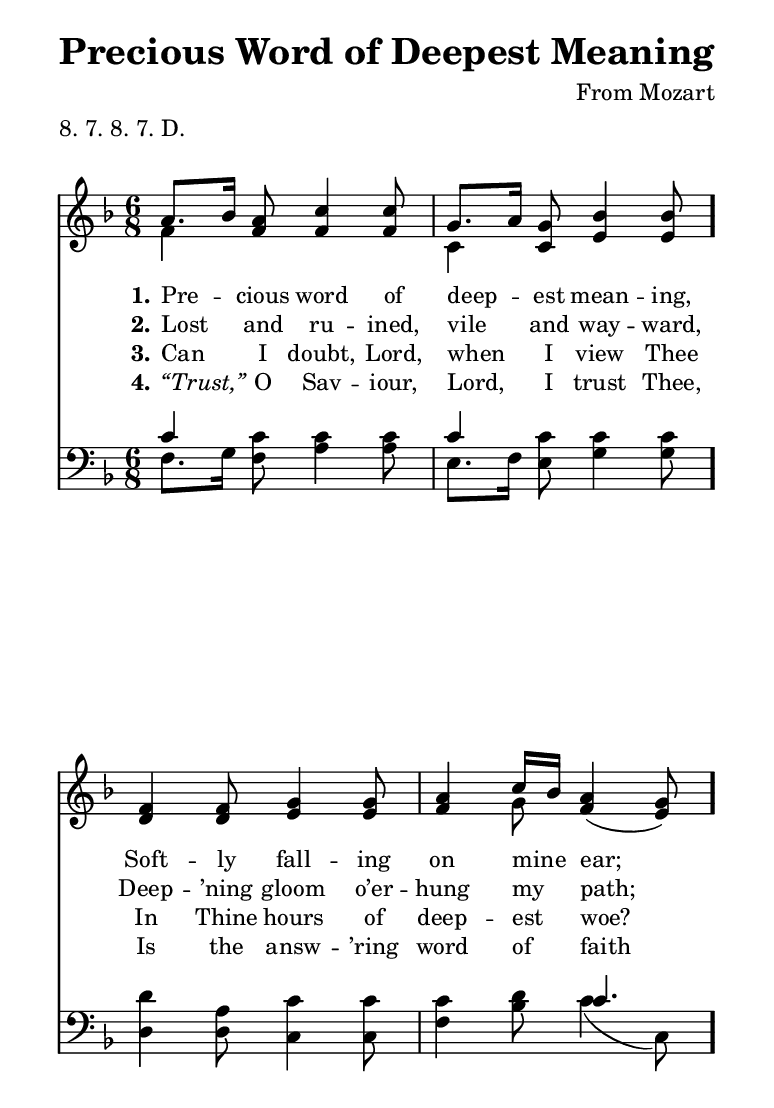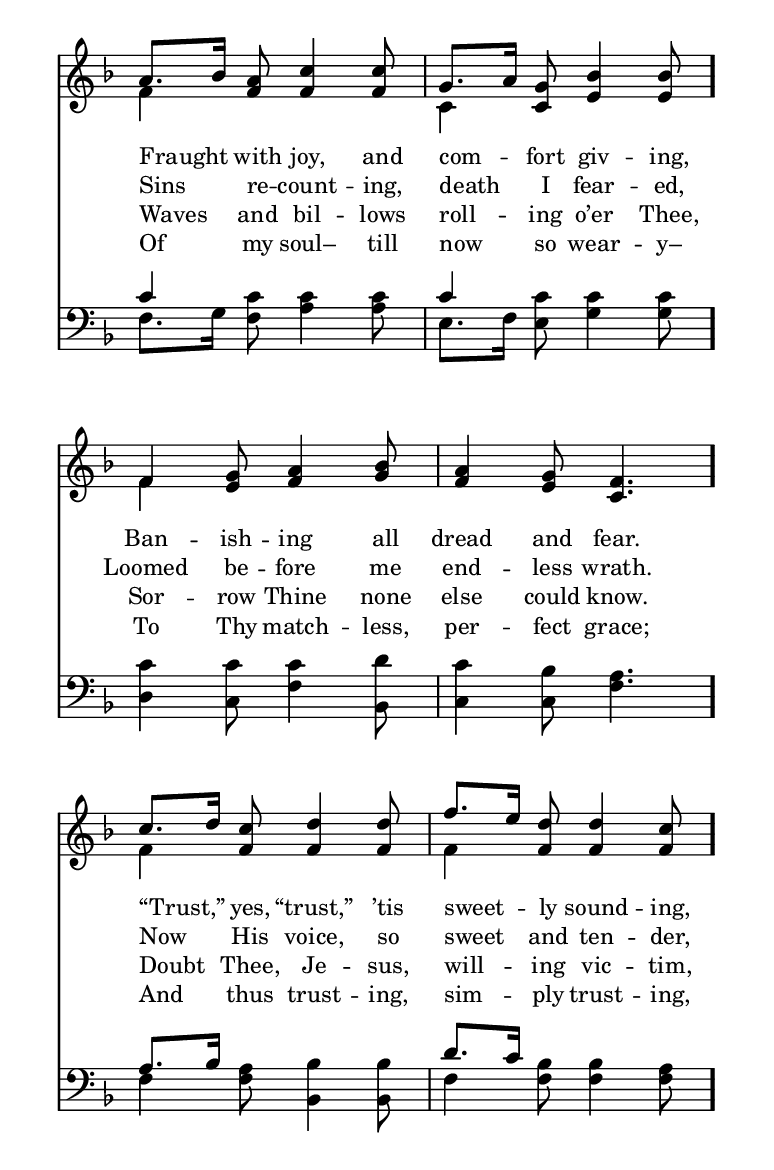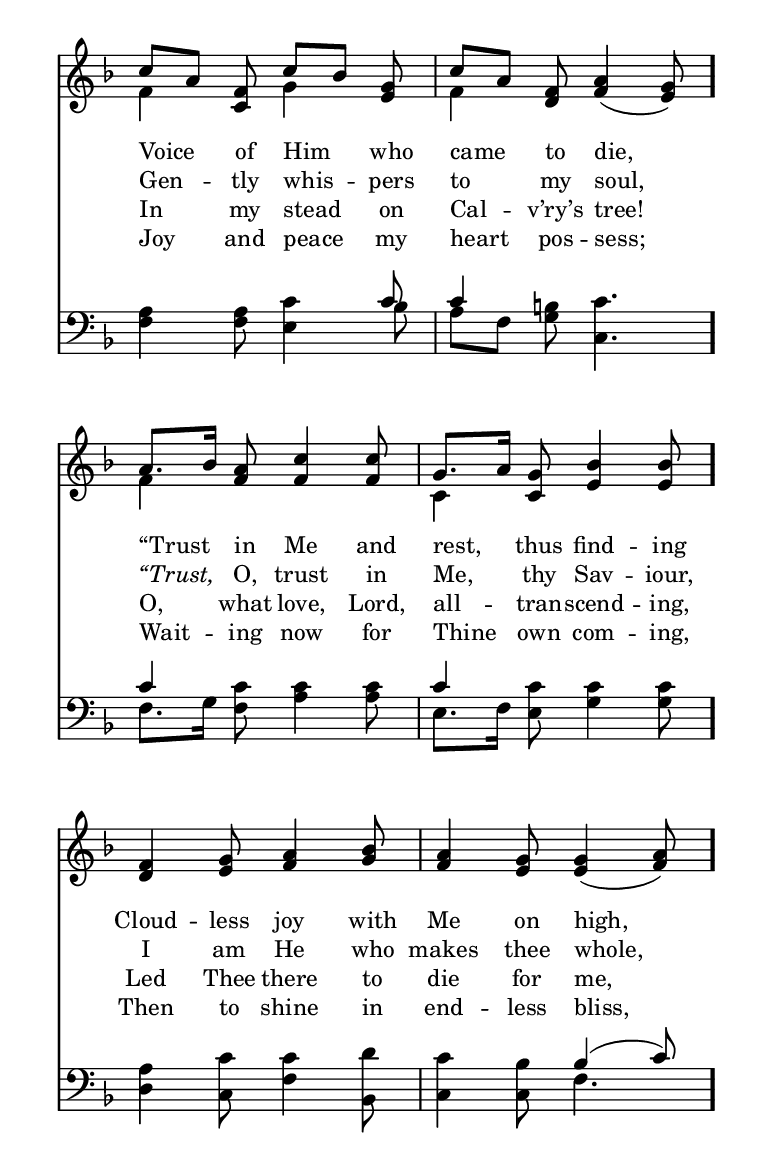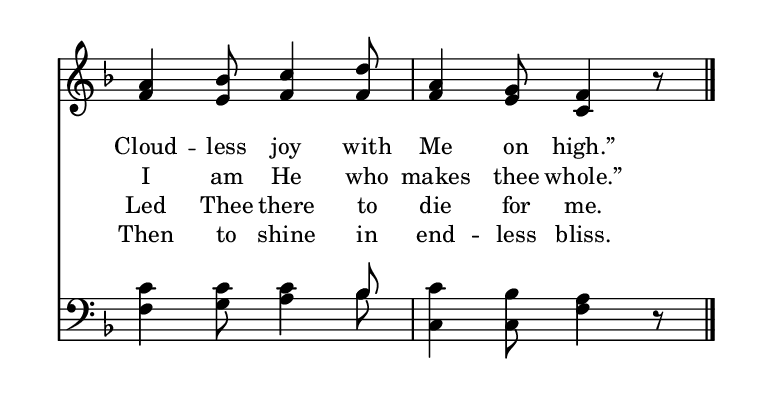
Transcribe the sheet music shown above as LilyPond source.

\include "common/global.ily"
\paper {
  \include "common/paper.ily"
  ragged-last-bottom = ##t
  page-count = #(cond (is-eogsized 2) (#t #f))
}

\header{
  hymnnumber = "260"
  title = "Precious Word of Deepest Meaning"
  tunename = ""
  meter = "8. 7. 8. 7. D."
  poet = ""
  composer = "From Mozart"
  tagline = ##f
}

global = {
  \include "common/overrides.ily"
  \override Staff.TimeSignature.style = #'numbered
  \time 6/8
  \override Score.MetronomeMark.transparent = ##t % hide all fermata changes too
  \tempo 4=80
  \key f \major
  \autoBeamOff
}

notesSoprano = {
\global
\relative c'' {

  a8.[ bes16] a8 c4 c8 | g8.[ a16] g8 bes4 bes8 |
  f4 f8 g4 g8 | a4 c16[ bes] a4( g8) |
  a8.[ bes16] a8 c4 c8 | g8.[ a16] g8 bes4 bes8 |
  f4 g8 a4 bes8 | a4 g8 f4.

  c'8.[ d16] c8 d4 d8 | f8.[ e16] d8 d4 c8 |
  c8[ a] f c'[ bes] g | c[ a] f a4( g8) |
  a8.[ bes16] a8 c4 c8 | g8.[ a16] g8 bes4 bes8 |
  f4 g8 a4 bes8 | a4 g8 g4( a8) |
  a4 bes8 c4 d8 | a4 g8 f4 r8 |

  \bar "|."

}
}

notesAlto = {
\global
\relative e' {

  f4 f8 f4 f8 | c4 c8 e4 e8 |
  d4 d8 e4 e8 | f4 g8 f4( e8) |
  f4 f8 f4 f8 | c4 c8 e4 e8 |
  f4 e8 f4 g8 | f4 e8 c4. |

  f4 f8 f4 f8 | f4 f8 f4 f8 |
  f4 c8 g'4 e8 | f4 d8 f4( e8) |
  f4 f8 f4 f8 | c4 c8 e4 e8 |
  d4 e8 f4 g8 | f4 e8 e4( f8) |
  f4 e8 f4 f8 | f4 e8 c4 r8 |

}
}

notesTenor = {
\global
\relative a {

  c4 c8 c4 c8 | c4 c8 c4 c8 |
  d4 a8 c4 c8 | c4 d8 c4. |
  c4 c8 c4 c8 | c4 c8 c4 c8 |
  c4 c8 c4 d8 | c4 bes8 a4. |
  a8.[ bes16] a8 bes4 bes8 | d8.[ c16] bes8 bes4 a8 |
  a4 a8 c4 c8 | c4 b8 c4. |
  c4 c8 c4 c8 | c4 c8 c4 c8 |
  a4 c8 c4 d8 | c4 bes8 bes4( c8) |
  c4 c8 c4 bes8 | c4 bes8 a4 r8 |

}
}

notesBass = {
\global
\relative f {

  f8.[ g16] f8 a4 a8 | e8.[ f16] e8 g4 g8 |
  d4 d8 c4 c8 | f4 bes8 c4( c,8) |
  f8.[ g16] f8 a4 a8 | e8.[ f16] e8 g4 g8 |
  d4 c8 f4 bes,8 | c4 c8 f4. |
  f4 f8 bes,4 bes8 | f'4 f8 f4 f8 |
  f4 f8 e4 bes'8 | a8[ f] g c,4. |
  f8.[ g16] f8 a4 a8 | e8.[ f16] e8 g4 g8 |
  d4 c8 f4 bes,8 | c4 c8 f4. |
  f4 g8 a4 bes8 | c,4 c8 f4 r8 |

}
}

wordsA = \lyricmode {
\set stanza = "1."

Pre -- cious word of deep -- est mean -- ing, \bar "."
Soft -- ly fall -- ing on mine ear; \bar "."
Fraught with joy, and com -- fort giv -- ing, \bar "."
Ban -- ish -- ing all dread and fear. \bar "."
“Trust,” yes, “trust,” ’tis sweet -- ly sound -- ing, \bar "."
Voice of Him who came to die, \bar "."
“Trust in Me and rest, thus find -- ing \bar "."
%{HIDE>%} Cloud -- less joy with Me on high, %{<HIDE%} \bar "."
Cloud -- less joy with Me on high.” \bar "."

}

wordsB = \lyricmode {
\set stanza = "2."

Lost and ru -- ined, vile and way -- ward,
Deep -- ’ning gloom o’er -- hung my path;
Sins re -- count -- ing, death I fear -- ed,
Loomed be -- fore me end -- less wrath.
Now His voice, so sweet and ten -- der,
Gen -- tly whis -- pers to my soul,
\italicsOn “Trust, \italicsOff O, trust in Me, thy Sav -- iour,
%{HIDE>%} I am He who makes thee whole, %{<HIDE%}
I am He who makes thee whole.”

}

wordsC = \lyricmode {
\set stanza = "3."

Can I doubt, Lord, when I view Thee
In Thine hours of deep -- est woe?
Waves and bil -- lows roll -- ing o’er Thee,
Sor -- row Thine none else could know.
Doubt Thee, Je -- sus, will -- ing vic -- tim,
In my stead on Cal -- v’ry’s tree!
O, what love, Lord, all -- tran -- scend -- ing,
%{HIDE>%} Led Thee there to die for me, %{<HIDE%}
Led Thee there to die for me.

}

wordsD = \lyricmode {
\set stanza = "4."

\italicsOn “Trust,” \italicsOff O Sav -- iour, Lord, I trust Thee,
Is the answ -- ’ring word of faith
Of my soul– till now so wear -- y–
To Thy match -- less, per -- fect grace;
And thus trust -- ing, sim -- ply trust -- ing,
Joy and peace my heart pos -- sess;
Wait -- ing now for Thine own com -- ing,
%{HIDE>%} Then to shine in end -- less bliss, %{<HIDE%}
Then to shine in end -- less bliss.

}

\score {
  \context ChoirStaff <<
    \context Staff = upper <<
      \set Staff.autoBeaming = ##f
      \set ChoirStaff.systemStartDelimiter = #'SystemStartBar
      \set ChoirStaff.printPartCombineTexts = ##f
      \partcombine #'(2 . 9) \notesSoprano \notesAlto
      \context NullVoice = sopranos { \voiceOne << \notesSoprano >> }
      \context NullVoice = altos { \voiceTwo << \notesAlto >> }
      \context Lyrics = one   \lyricsto sopranos \wordsA
      \context Lyrics = two   \lyricsto sopranos \wordsB
      \context Lyrics = three \lyricsto sopranos \wordsC
      \context Lyrics = four  \lyricsto sopranos \wordsD
    >>
    \context Staff = men <<
      \set Staff.autoBeaming = ##f
      \clef bass
      \set ChoirStaff.printPartCombineTexts = ##f
      \partcombine #'(2 . 9) \notesTenor \notesBass
      \context NullVoice = tenors { \voiceOne << \notesTenor >> }
      \context NullVoice = basses { \voiceTwo << \notesBass >> }
    >>
  >>
  \layout {
    \include "common/layout.ily"
  }
  \midi{
    \include "common/midi.ily"
  }
}

\version "2.19.49"  % necessary for upgrading to future LilyPond versions.

% vi:set et ts=2 sw=2 ai nocindent syntax=lilypond:
